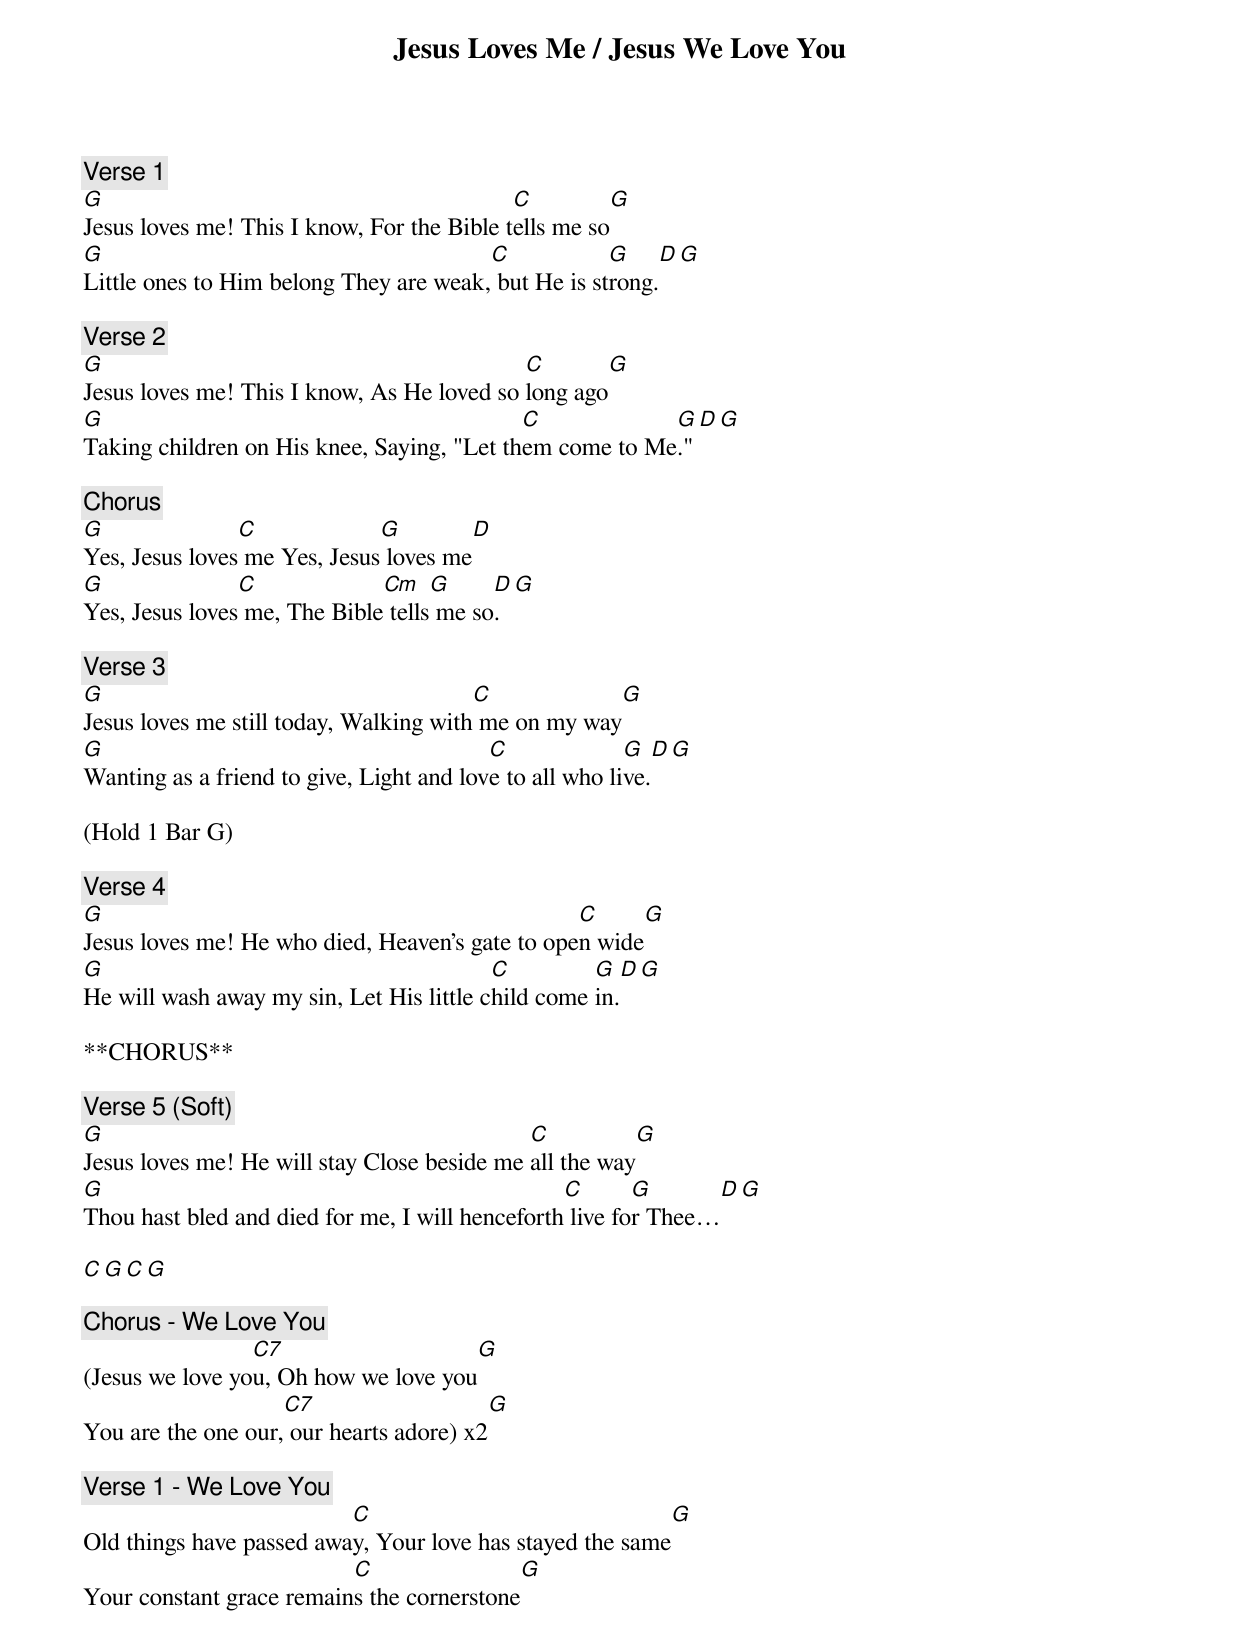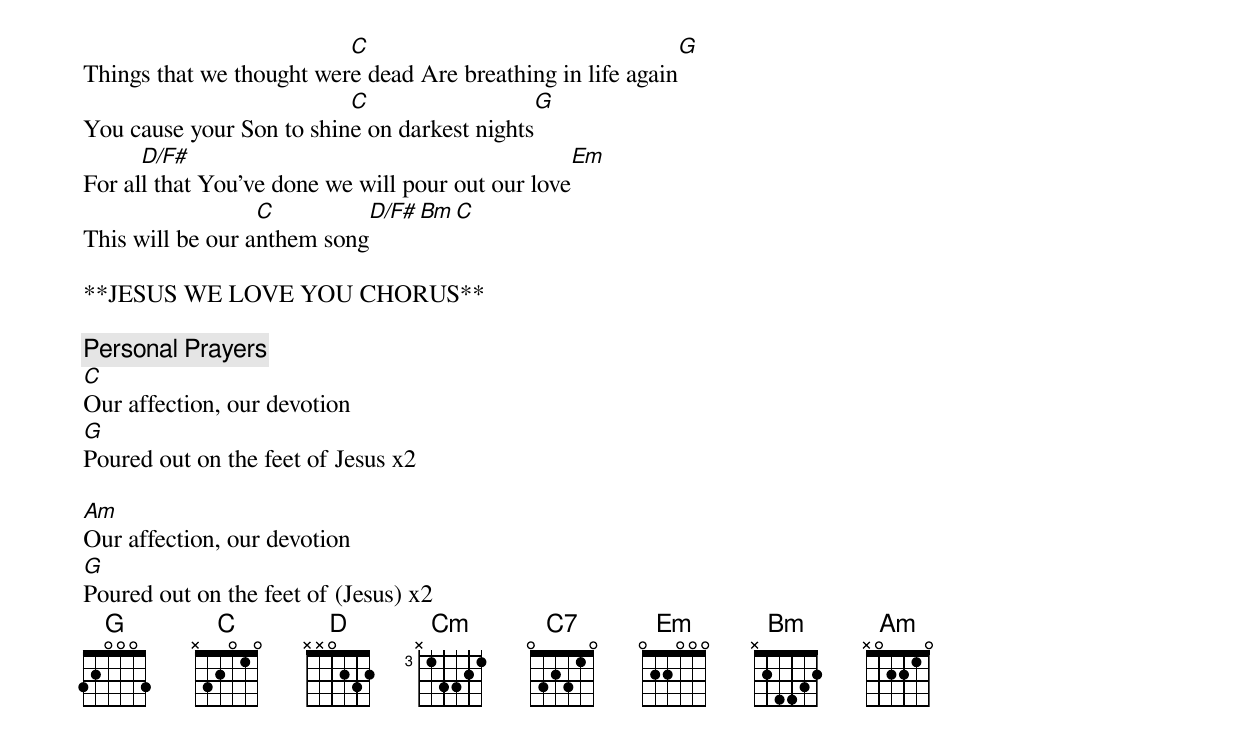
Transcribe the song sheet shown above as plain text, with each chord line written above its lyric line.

Jesus Loves Me / Jesus We Love You

[Verse 1]
G                                           C                     G
Jesus loves me! This I know, For the Bible tells me so
G                                       C            G             D       G
Little ones to Him belong They are weak, but He is strong.

[Verse 2]
G                                           C                        G
Jesus loves me! This I know, As He loved so long ago
G                                           C            G              D       G
Taking children on His knee, Saying, "Let them come to Me."

[Chorus]
G               C             G             D
Yes, Jesus loves me Yes, Jesus loves me
G               C             Cm    G     D            G
Yes, Jesus loves me, The Bible tells me so.

[Verse 3]
G                                       C                         G
Jesus loves me still today, Walking with me on my way
G                                         C              G         D         G
Wanting as a friend to give, Light and love to all who live.

(Hold 1 Bar G)

[Verse 4]
G                                                C                         G
Jesus loves me! He who died, Heaven's gate to open wide
G                                         C         G       D            G
He will wash away my sin, Let His little child come in.

**CHORUS**

[Verse 5] (Soft)
G                                            C                         G
Jesus loves me! He will stay Close beside me all the way
G                                                C       G              D            G
Thou hast bled and died for me, I will henceforth live for Thee…

C       G        C      G

[Chorus - We Love You]
                 C7                       G
(Jesus we love you, Oh how we love you
                    C7                              G
You are the one our, our hearts adore) x2

[Verse 1 - We Love You]
                          C                                           G
Old things have passed away, Your love has stayed the same
                          C                                           G
Your constant grace remains the cornerstone
                          C                                                     G
Things that we thought were dead Are breathing in life again
                          C                                            G
You cause your Son to shine on darkest nights
      D/F#                                             Em
For all that You've done we will pour out our love
                  C                                    D/F# Bm C
This will be our anthem song

**JESUS WE LOVE YOU CHORUS**

[Personal Prayers]
C
Our affection, our devotion
G
Poured out on the feet of Jesus x2

Am
Our affection, our devotion
G
Poured out on the feet of (Jesus) x2
